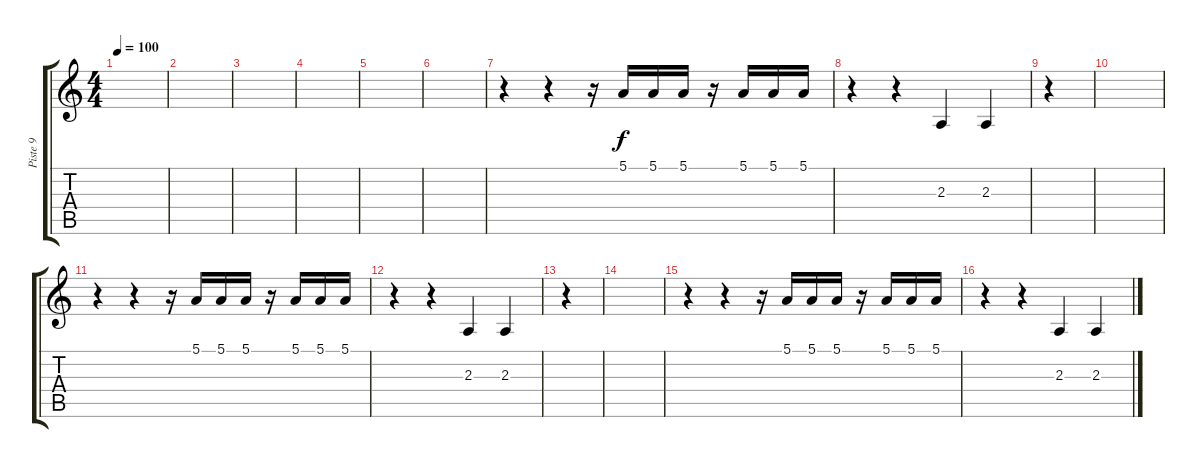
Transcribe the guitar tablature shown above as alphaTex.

\track ("Piste 9" "Piste 9") {instrument gunshot}
\staff {score tabs}
\tuning (E4 B3 G3 D3 A2 E2) {hide}
\ts (4 4)
\tempo 100
\clef g2
\ks c
|
|
|
|
|
|
r.4 r.4 r.16 5.1.16 5.1.16 5.1.16 r.16 5.1.16 5.1.16 5.1.16 |
r.4 r.4 2.3.4 2.3.4 |
r.4 |
|
r.4 r.4 r.16 5.1.16 5.1.16 5.1.16 r.16 5.1.16 5.1.16 5.1.16 |
r.4 r.4 2.3.4 2.3.4 |
r.4 |
|
r.4 r.4 r.16 5.1.16 5.1.16 5.1.16 r.16 5.1.16 5.1.16 5.1.16 |
r.4 r.4 2.3.4 2.3.4
